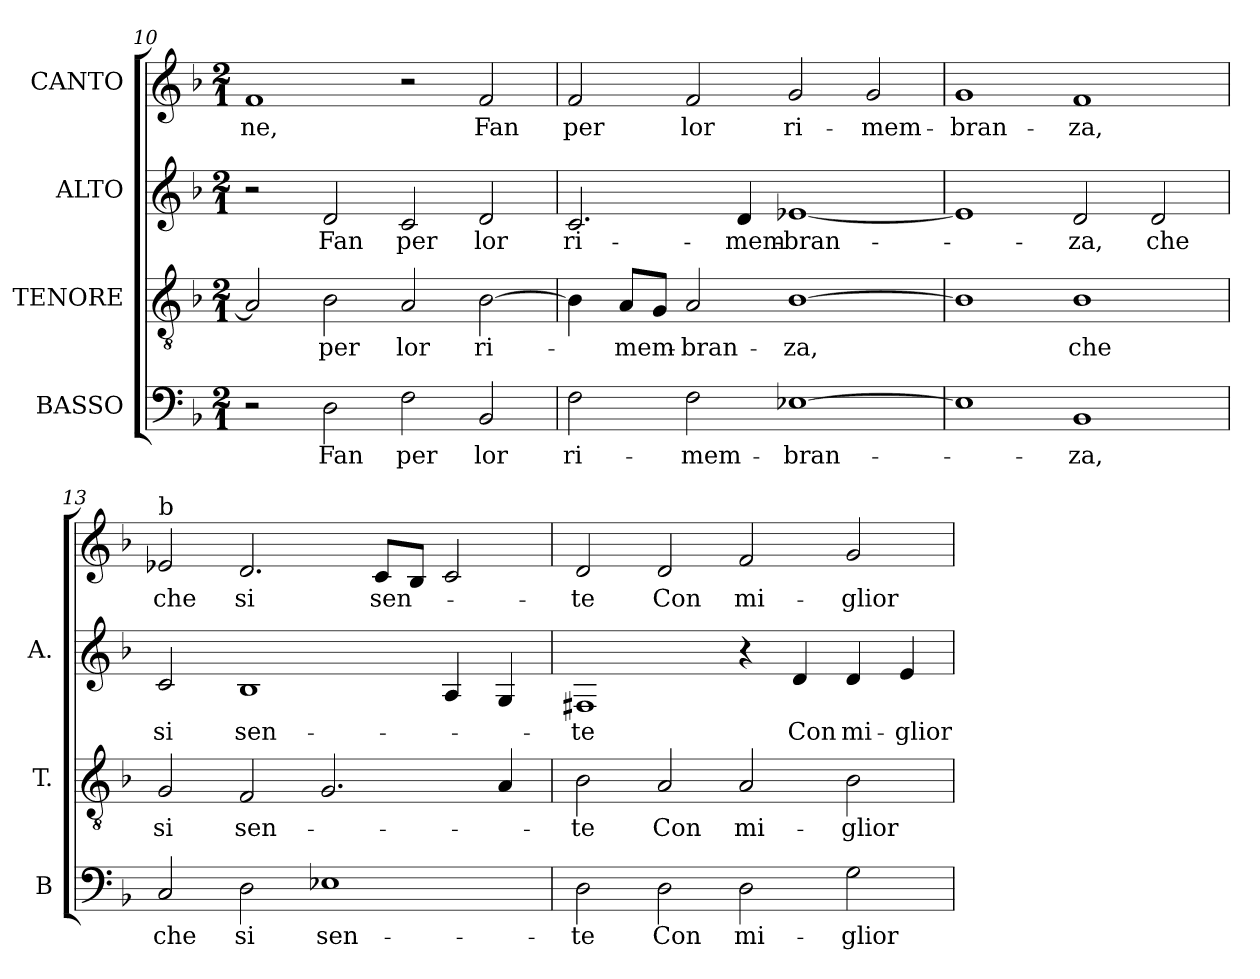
**kern	**text	**kern	**text	**kern	**text	**kern	**text
*part4	*part4	*part3	*part3	*part2	*part2	*part1	*part1
*staff4	*staff4	*staff3	*staff3	*staff2	*staff2	*staff1	*staff1
*I"BASSO	*	*I"TENORE	*	*I"ALTO	*	*I"CANTO	*
*I'B	*	*I'T.	*	*I'A.	*	*	*
*clefF4	*	*clefGv2	*	*clefG2	*	*clefG2	*
*	*	*ITrd7c12	*	*	*	*	*
*k[b-]	*	*k[b-]	*	*k[b-]	*	*k[b-]	*
*F:	*	*F:	*	*F:	*	*F:	*
*M2/1	*	*M2/1	*	*M2/1	*	*M2/1	*
=10	=10	=10	=10	=10	=10	=10	=10
!	!	!	!	!	!	!	!LO:LY:b:color=#000000
2r	.	2AAi/]	.	2r	.	1fi	-ne,
!	!LO:LY:b:color=#000000	!	!	!	!	!	!
!	!	!	!LO:LY:b:color=#000000	!	!	!	!
!	!	!	!	!	!LO:LY:b:color=#000000	!	!
2Di\	Fan	2BB-i\	per	2di/	Fan	.	.
!	!LO:LY:b:color=#000000	!	!	!	!	!	!
!	!	!	!LO:LY:b:color=#000000	!	!	!	!
!	!	!	!	!	!LO:LY:b:color=#000000	!	!
2Fi\	per	2AAi/	lor	2ci/	per	2r	.
!	!LO:LY:b:color=#000000	!	!	!	!	!	!
!	!	!	!LO:LY:b:color=#000000	!	!	!	!
!	!	!	!	!	!LO:LY:b:color=#000000	!	!
!	!	!	!	!	!	!	!LO:LY:b:color=#000000
2BB-i/	lor	[>2BB-i\	ri-	2di/	lor	2fi/	Fan
=11	=11	=11	=11	=11	=11	=11	=11
!	!LO:LY:b:color=#000000	!	!	!	!	!	!
!	!	!	!	!	!LO:LY:b:color=#000000	!	!
!	!	!	!	!	!	!	!LO:LY:b:color=#000000
2Fi\	ri-	4BB-i\]	.	2.ci/	ri-	2fi/	per
!	!	!	!LO:LY:b:color=#000000	!	!	!	!
.	.	8AAi/L	-mem-	.	.	.	.
.	.	8GGi/J	.	.	.	.	.
!	!LO:LY:b:color=#000000	!	!	!	!	!	!
!	!	!	!LO:LY:b:color=#000000	!	!	!	!
!	!	!	!	!	!	!	!LO:LY:b:color=#000000
2Fi\	-mem-	2AAi/	-bran-	.	.	2fi/	lor
!	!	!	!	!	!LO:LY:b:color=#000000	!	!
.	.	.	.	4di/	-mem-	.	.
!	!LO:LY:b:color=#000000	!	!	!	!	!	!
!	!	!	!LO:LY:b:color=#000000	!	!	!	!
!	!	!	!	!	!LO:LY:b:color=#000000	!	!
!	!	!	!	!	!	!	!LO:LY:b:color=#000000
[>1E-Xi	-bran-	[>1BB-i	-za,	[<1e-Xi	-bran-	2gi/	ri-
!	!	!	!	!	!	!	!LO:LY:b:color=#000000
.	.	.	.	.	.	2gi/	-mem-
=12	=12	=12	=12	=12	=12	=12	=12
!	!	!	!	!	!	!	!LO:LY:b:color=#000000
1E-i]	.	1BB-i]	.	1e-i]	.	1gi	-bran-
!	!LO:LY:b:color=#000000	!	!	!	!	!	!
!	!	!	!LO:LY:b:color=#000000	!	!	!	!
!	!	!	!	!	!LO:LY:b:color=#000000	!	!
!	!	!	!	!	!	!	!LO:LY:b:color=#000000
1BB-i	-za,	1BB-i	che	2di/	-za,	1fi	-za,
!	!	!	!	!	!LO:LY:b:color=#000000	!	!
.	.	.	.	2di/	che	.	.
!!LO:PB:g=z
=13	=13	=13	=13	=13	=13	=13	=13
!	!LO:LY:b:color=#000000	!	!	!	!	!	!
!	!	!	!LO:LY:b:color=#000000	!	!	!	!
!	!	!	!	!	!LO:LY:b:color=#000000	!	!
!	!	!	!	!	!	!LO:TX:a:t=b	!
!	!	!	!	!	!	!	!LO:LY:b:color=#000000
2Ci/	che	2GGi/	si	2ci/	si	2e-i/	che
!	!LO:LY:b:color=#000000	!	!	!	!	!	!
!	!	!	!LO:LY:b:color=#000000	!	!	!	!
!	!	!	!	!	!LO:LY:b:color=#000000	!	!
!	!	!	!	!	!	!	!LO:LY:b:color=#000000
2Di\	si	2FFi/	sen-	1B-i	sen-	2.di/	si
!	!LO:LY:b:color=#000000	!	!	!	!	!	!
1E-Xi	sen-	2.GGi/	.	.	.	.	.
!	!	!	!	!	!	!	!LO:LY:b:color=#000000
.	.	.	.	.	.	8ci/L	sen-
.	.	.	.	.	.	8B-i/J	.
.	.	.	.	4Ai/	.	2ci/	.
.	.	4AAi/	.	4Gi/	.	.	.
=14	=14	=14	=14	=14	=14	=14	=14
!	!LO:LY:b:color=#000000	!	!	!	!	!	!
!	!	!	!LO:LY:b:color=#000000	!	!	!	!
!	!	!	!	!	!LO:LY:b:color=#000000	!	!
!	!	!	!	!	!	!	!LO:LY:b:color=#000000
2Di\	-te	2BB-i\	-te	1F#Xi	-te	2di/	-te
!	!LO:LY:b:color=#000000	!	!	!	!	!	!
!	!	!	!LO:LY:b:color=#000000	!	!	!	!
!	!	!	!	!	!	!	!LO:LY:b:color=#000000
2Di\	Con	2AAi/	Con	.	.	2di/	Con
!	!LO:LY:b:color=#000000	!	!	!	!	!	!
!	!	!	!LO:LY:b:color=#000000	!	!	!	!
!	!	!	!	!	!	!	!LO:LY:b:color=#000000
2Di\	mi-	2AAi/	mi-	4r	.	2fi/	mi-
!	!	!	!	!	!LO:LY:b:color=#000000	!	!
.	.	.	.	4di/	Con	.	.
!	!LO:LY:b:color=#000000	!	!	!	!	!	!
!	!	!	!LO:LY:b:color=#000000	!	!	!	!
!	!	!	!	!	!LO:LY:b:color=#000000	!	!
!	!	!	!	!	!	!	!LO:LY:b:color=#000000
2Gi\	-glior	2BB-i\	-glior	4di/	mi-	2gi/	-glior
!	!	!	!	!	!LO:LY:b:color=#000000	!	!
.	.	.	.	4ei/	-glior	.	.
=	=	=	=	=	=	=	=
*-	*-	*-	*-	*-	*-	*-	*-
